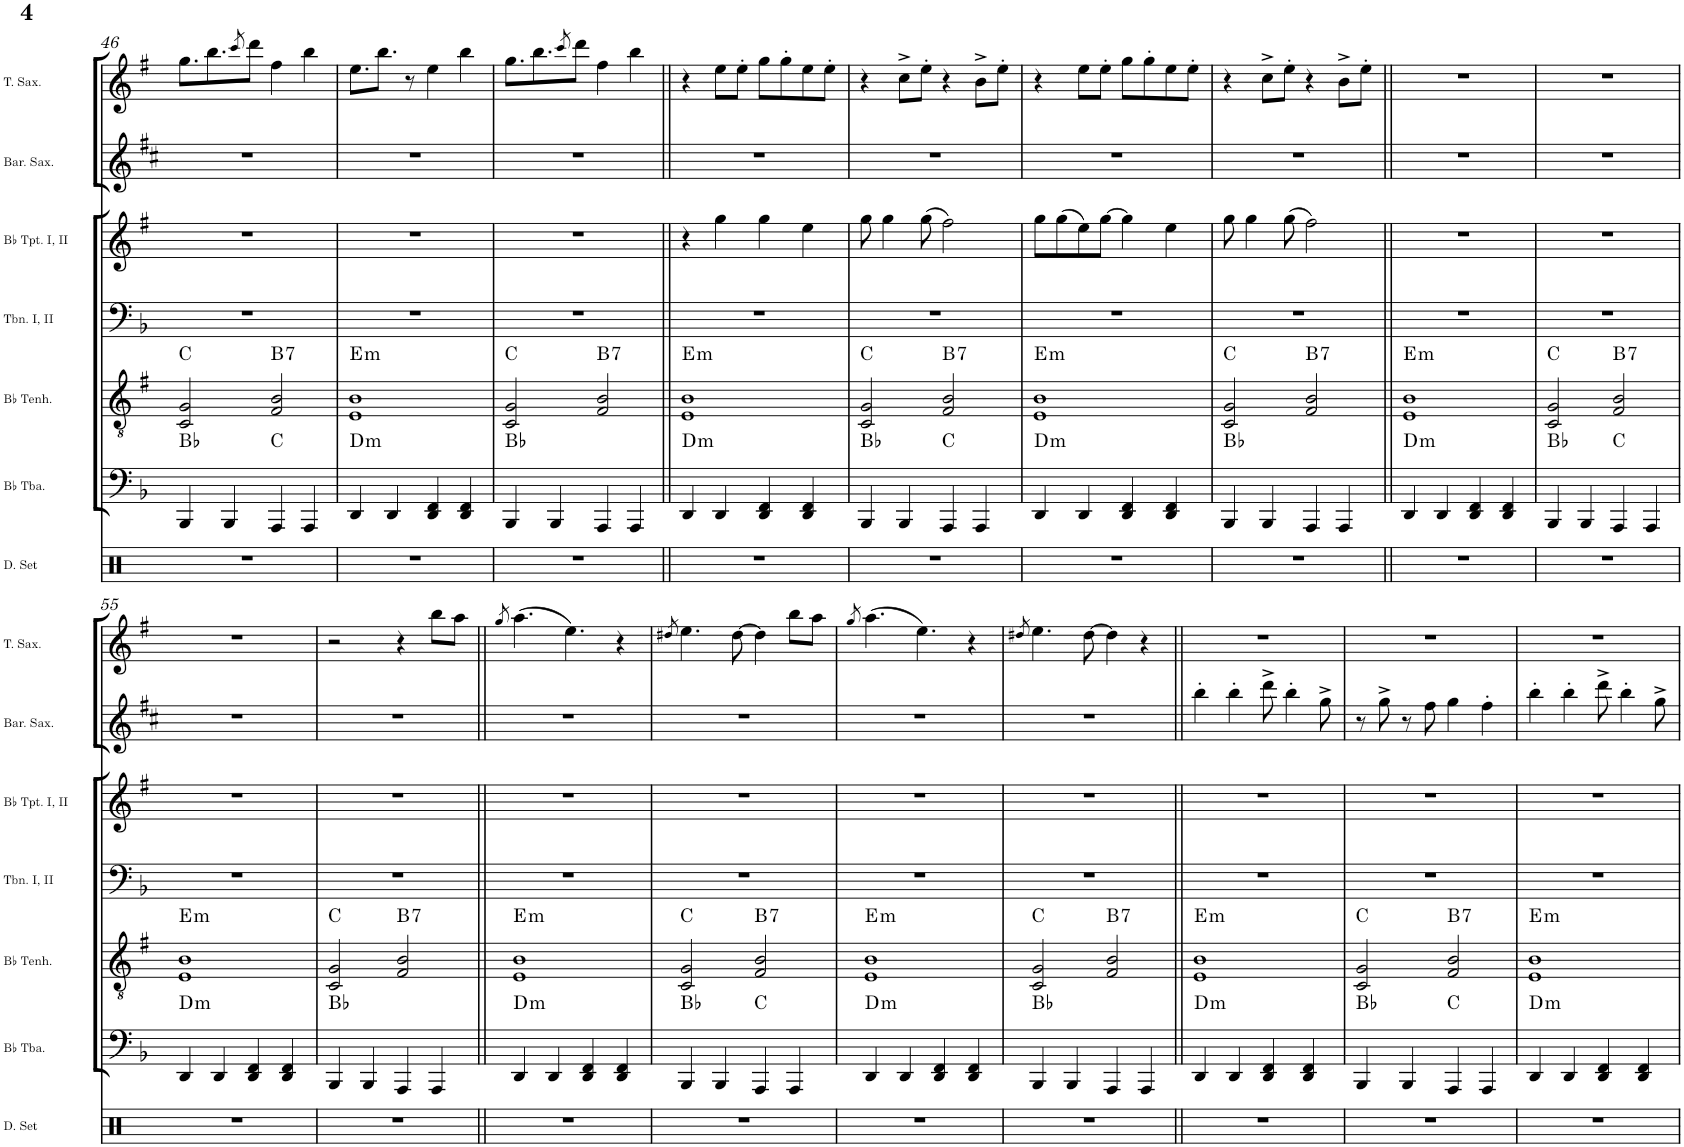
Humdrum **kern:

**kern	**kern	**harte	**kern	**harte	**kern	**kern	**kern	**kern
*part7	*part6	*part6	*part5	*part5	*part4	*part3	*part2	*part1
*staff7	*staff6	*	*staff5	*	*staff4	*staff3	*staff2	*staff1
*I"Drumset	*I"Bb Tuba	*	*I"Bb Tenorhorn	*	*I"Trombone I, II	*I"Bb Trumpet I, II	*I"Baritone Saxophone	*I"Tenor Saxophone
*I'D. Set	*I'Bb Tba.	*	*I'Bb Tenh.	*	*I'Tbn. I, II	*I'Bb Tpt. I, II	*I'Bar. Sax.	*I'T. Sax.
!!LO:PB:g=z
*clefX	*clefF4	*	*clefGv2	*	*clefF4	*clefG2	*clefG2	*clefG2
*	*	*	*Trd1c2	*	*	*Trd1c2	*Trd12c21	*Trd8c14
*k[]	*k[b-]	*	*k[f#]	*	*k[b-]	*k[f#]	*k[f#c#]	*k[f#]
*M2/2	*M2/2	*	*M2/2	*	*M2/2	*M2/2	*M2/2	*M2/2
*met(c|)	*met(c|)	*	*met(c|)	*	*met(c|)	*met(c|)	*met(c|)	*met(c|)
=46	=46	=46	=46	=46	=46	=46	=46	=46
1r	4BBB-/	Bb:maj	2C/ 2G/	C:maj	1r	1r	1r	8.gg\L
.	.	.	.	.	.	.	.	8.bb\
.	4BBB-/	.	.	.	.	.	.	.
.	.	.	.	.	.	.	.	8qccc/
.	.	.	.	.	.	.	.	8ddd\J
!	!	!	!	!LO:H:kt=7	!	!	!	!
.	4AAA/	C:maj	2F#/ 2B/	B:7	.	.	.	4ff#\
.	4AAA/	.	.	.	.	.	.	4bb\
=47	=47	=47	=47	=47	=47	=47	=47	=47
!	!	!LO:H:kt=m	!	!LO:H:kt=m	!	!	!	!
1r	4DD/	D:min	1E 1B	E:min	1r	1r	1r	8.ee\L
.	.	.	.	.	.	.	.	8.bb\J
.	4DD/	.	.	.	.	.	.	.
.	.	.	.	.	.	.	.	8r
.	4DD/ 4FF/	.	.	.	.	.	.	4ee\
.	4DD/ 4FF/	.	.	.	.	.	.	4bb\
=48	=48	=48	=48	=48	=48	=48	=48	=48
1r	4BBB-/	Bb:maj	2C/ 2G/	C:maj	1r	1r	1r	8.gg\L
.	.	.	.	.	.	.	.	8.bb\
.	4BBB-/	.	.	.	.	.	.	.
.	.	.	.	.	.	.	.	8qccc/
.	.	.	.	.	.	.	.	8ddd\J
!	!	!	!	!LO:H:kt=7	!	!	!	!
.	4AAA/	.	2F#/ 2B/	B:7	.	.	.	4ff#\
.	4AAA/	.	.	.	.	.	.	4bb\
=49||	=49||	=49||	=49||	=49||	=49||	=49||	=49||	=49||
!	!	!LO:H:kt=m	!	!LO:H:kt=m	!	!	!	!
1r	4DD/	D:min	1E 1B	E:min	1r	4r	1r	4r
.	4DD/	.	.	.	.	4gg\	.	8ee\L
.	.	.	.	.	.	.	.	8ee'\J
.	4DD/ 4FF/	.	.	.	.	4gg\	.	8gg\L
.	.	.	.	.	.	.	.	8gg'\
.	4DD/ 4FF/	.	.	.	.	4ee\	.	8ee\
.	.	.	.	.	.	.	.	8ee'\J
=50	=50	=50	=50	=50	=50	=50	=50	=50
1r	4BBB-/	Bb:maj	2C/ 2G/	C:maj	1r	8gg\	1r	4r
.	.	.	.	.	.	4gg\	.	.
.	4BBB-/	.	.	.	.	.	.	8cc^\L
.	.	.	.	.	.	(8gg\	.	8ee'\J
!	!	!	!	!LO:H:kt=7	!	!	!	!
.	4AAA/	C:maj	2F#/ 2B/	B:7	.	2ff#\)	.	4r
.	4AAA/	.	.	.	.	.	.	8b^\L
.	.	.	.	.	.	.	.	8ee'\J
=51	=51	=51	=51	=51	=51	=51	=51	=51
!	!	!LO:H:kt=m	!	!LO:H:kt=m	!	!	!	!
1r	4DD/	D:min	1E 1B	E:min	1r	8gg\L	1r	4r
.	.	.	.	.	.	(8gg\	.	.
.	4DD/	.	.	.	.	8ee\)	.	8ee\L
.	.	.	.	.	.	[8gg\J	.	8ee'\J
.	4DD/ 4FF/	.	.	.	.	4gg\]	.	8gg\L
.	.	.	.	.	.	.	.	8gg'\
.	4DD/ 4FF/	.	.	.	.	4ee\	.	8ee\
.	.	.	.	.	.	.	.	8ee'\J
=52	=52	=52	=52	=52	=52	=52	=52	=52
1r	4BBB-/	Bb:maj	2C/ 2G/	C:maj	1r	8gg\	1r	4r
.	.	.	.	.	.	4gg\	.	.
.	4BBB-/	.	.	.	.	.	.	8cc^\L
.	.	.	.	.	.	(8gg\	.	8ee'\J
!	!	!	!	!LO:H:kt=7	!	!	!	!
.	4AAA/	.	2F#/ 2B/	B:7	.	2ff#\)	.	4r
.	4AAA/	.	.	.	.	.	.	8b^\L
.	.	.	.	.	.	.	.	8ee'\J
=53||	=53||	=53||	=53||	=53||	=53||	=53||	=53||	=53||
!	!	!LO:H:kt=m	!	!LO:H:kt=m	!	!	!	!
1r	4DD/	D:min	1E 1B	E:min	1r	1r	1r	1r
.	4DD/	.	.	.	.	.	.	.
.	4DD/ 4FF/	.	.	.	.	.	.	.
.	4DD/ 4FF/	.	.	.	.	.	.	.
=54	=54	=54	=54	=54	=54	=54	=54	=54
1r	4BBB-/	Bb:maj	2C/ 2G/	C:maj	1r	1r	1r	1r
.	4BBB-/	.	.	.	.	.	.	.
!	!	!	!	!LO:H:kt=7	!	!	!	!
.	4AAA/	C:maj	2F#/ 2B/	B:7	.	.	.	.
.	4AAA/	.	.	.	.	.	.	.
!!LO:LB:g=z
=55	=55	=55	=55	=55	=55	=55	=55	=55
!	!	!LO:H:kt=m	!	!LO:H:kt=m	!	!	!	!
1r	4DD/	D:min	1E 1B	E:min	1r	1r	1r	1r
.	4DD/	.	.	.	.	.	.	.
.	4DD/ 4FF/	.	.	.	.	.	.	.
.	4DD/ 4FF/	.	.	.	.	.	.	.
=56	=56	=56	=56	=56	=56	=56	=56	=56
1r	4BBB-/	Bb:maj	2C/ 2G/	C:maj	1r	1r	1r	2r
.	4BBB-/	.	.	.	.	.	.	.
!	!	!	!	!LO:H:kt=7	!	!	!	!
.	4AAA/	.	2F#/ 2B/	B:7	.	.	.	4r
.	4AAA/	.	.	.	.	.	.	8bb\L
.	.	.	.	.	.	.	.	8aa\J
=57||	=57||	=57||	=57||	=57||	=57||	=57||	=57||	=57||
.	.	.	.	.	.	.	.	8qgg/
!	!	!LO:H:kt=m	!	!LO:H:kt=m	!	!	!	!
1r	4DD/	D:min	1E 1B	E:min	1r	1r	1r	(4.aa\
.	4DD/	.	.	.	.	.	.	.
.	.	.	.	.	.	.	.	4.ee\)
.	4DD/ 4FF/	.	.	.	.	.	.	.
.	4DD/ 4FF/	.	.	.	.	.	.	4r
=58	=58	=58	=58	=58	=58	=58	=58	=58
.	.	.	.	.	.	.	.	8qdd#X/
1r	4BBB-/	Bb:maj	2C/ 2G/	C:maj	1r	1r	1r	4.ee\
.	4BBB-/	.	.	.	.	.	.	.
.	.	.	.	.	.	.	.	[8dd#\
!	!	!	!	!LO:H:kt=7	!	!	!	!
.	4AAA/	C:maj	2F#/ 2B/	B:7	.	.	.	4dd#\]
.	4AAA/	.	.	.	.	.	.	8bb\L
.	.	.	.	.	.	.	.	8aa\J
=59	=59	=59	=59	=59	=59	=59	=59	=59
.	.	.	.	.	.	.	.	8qgg/
!	!	!LO:H:kt=m	!	!LO:H:kt=m	!	!	!	!
1r	4DD/	D:min	1E 1B	E:min	1r	1r	1r	(4.aa\
.	4DD/	.	.	.	.	.	.	.
.	.	.	.	.	.	.	.	4.ee\)
.	4DD/ 4FF/	.	.	.	.	.	.	.
.	4DD/ 4FF/	.	.	.	.	.	.	4r
=60	=60	=60	=60	=60	=60	=60	=60	=60
.	.	.	.	.	.	.	.	8qdd#X/
1r	4BBB-/	Bb:maj	2C/ 2G/	C:maj	1r	1r	1r	4.ee\
.	4BBB-/	.	.	.	.	.	.	.
.	.	.	.	.	.	.	.	[8dd#\
!	!	!	!	!LO:H:kt=7	!	!	!	!
.	4AAA/	.	2F#/ 2B/	B:7	.	.	.	4dd#\]
.	4AAA/	.	.	.	.	.	.	4r
=61||	=61||	=61||	=61||	=61||	=61||	=61||	=61||	=61||
!	!	!LO:H:kt=m	!	!LO:H:kt=m	!	!	!	!
1r	4DD/	D:min	1E 1B	E:min	1r	1r	4bb'\	1r
.	4DD/	.	.	.	.	.	4bb'\	.
.	4DD/ 4FF/	.	.	.	.	.	8ddd^\	.
.	.	.	.	.	.	.	4bb'\	.
.	4DD/ 4FF/	.	.	.	.	.	.	.
.	.	.	.	.	.	.	8gg^\	.
=62	=62	=62	=62	=62	=62	=62	=62	=62
1r	4BBB-/	Bb:maj	2C/ 2G/	C:maj	1r	1r	8r	1r
.	.	.	.	.	.	.	8gg^\	.
.	4BBB-/	.	.	.	.	.	8r	.
.	.	.	.	.	.	.	8ff#\	.
!	!	!	!	!LO:H:kt=7	!	!	!	!
.	4AAA/	C:maj	2F#/ 2B/	B:7	.	.	4gg\	.
.	4AAA/	.	.	.	.	.	4ff#'\	.
=63	=63	=63	=63	=63	=63	=63	=63	=63
!	!	!LO:H:kt=m	!	!LO:H:kt=m	!	!	!	!
1r	4DD/	D:min	1E 1B	E:min	1r	1r	4bb'\	1r
.	4DD/	.	.	.	.	.	4bb'\	.
.	4DD/ 4FF/	.	.	.	.	.	8ddd^\	.
.	.	.	.	.	.	.	4bb'\	.
.	4DD/ 4FF/	.	.	.	.	.	.	.
.	.	.	.	.	.	.	8gg^\	.
=	=	=	=	=	=	=	=	=
*-	*-	*-	*-	*-	*-	*-	*-	*-
